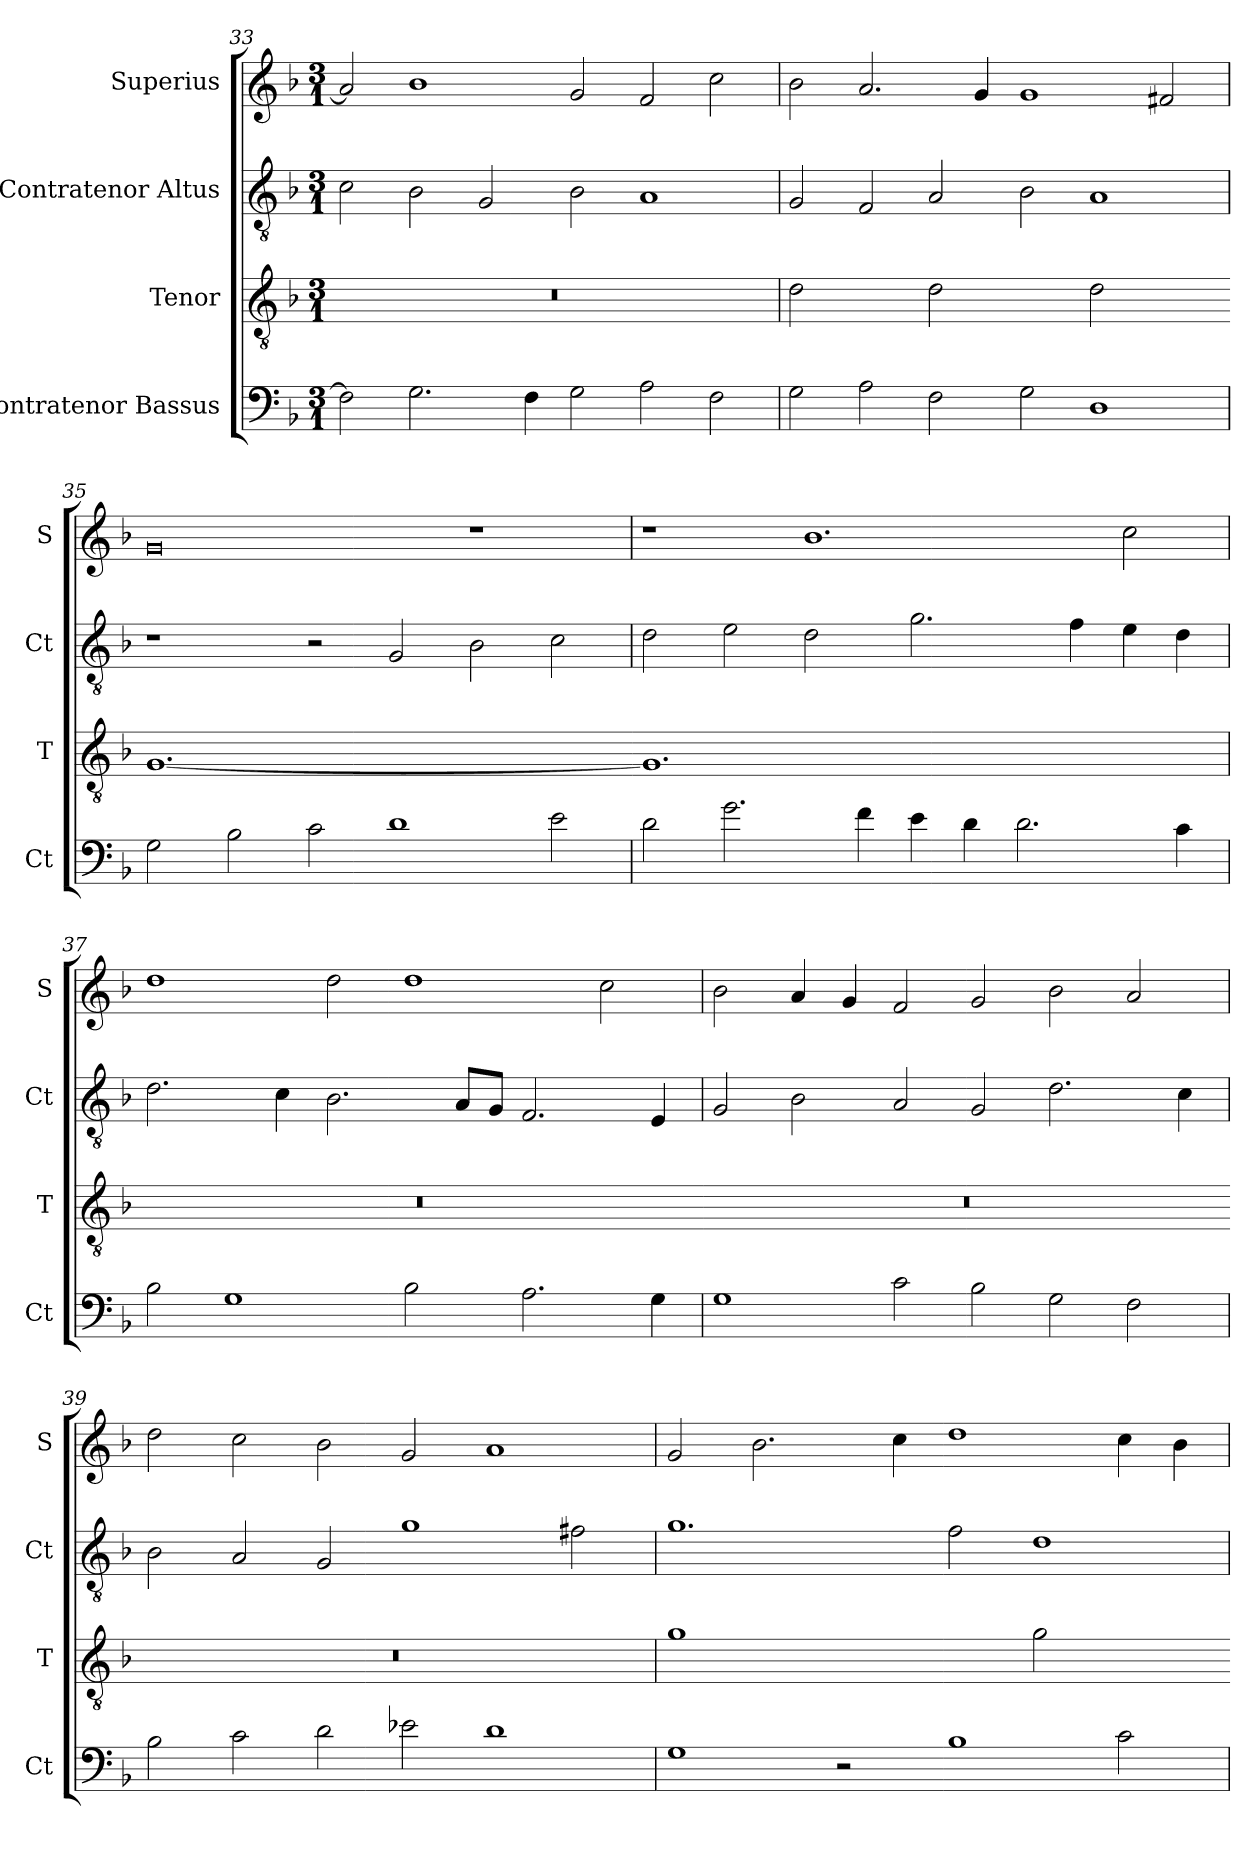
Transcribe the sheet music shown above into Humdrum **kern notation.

**kern	**kern	**kern	**kern
*part4	*part3	*part2	*part1
*staff4	*staff3	*staff2	*staff1
*I"Contratenor Bassus	*I"Tenor	*I"Contratenor Altus	*I"Superius
*I'Ct	*I'T	*I'Ct	*I'S
*clefF4	*clefGv2	*clefGv2	*clefG2
*k[b-]	*k[b-]	*k[b-]	*k[b-]
*M3/1	*M3/1	*M3/1	*M3/1
=33	=33	=33	=33
!	!LO:N:vis=1.	!	!
2F]	0.r	2c	2a]
2.G	.	2B-	1b-
.	.	2G	.
4F	.	.	.
2G	.	2B-	2g
2A	.	1A	2f
2F	.	.	2cc
=34	=34	=34	=34
!	!LO:N:vis=2	!	!
2G	1d	2G	2b-
2A	.	2F	2.a
!	!LO:N:vis=2	!	!
2F	1d	2A	.
.	.	.	4g
2G	.	2B-	1g
!	!LO:N:vis=2	!	!
1D	1d	1A	.
.	.	.	2f#X
=35	=35-	=35	=35
!	!LO:N:vis=1.	!	!
2G	[0.G	1r	0g
2B-	.	.	.
2c	.	2r	.
1d	.	2G	.
.	.	2B-	1r
2e	.	2c	.
=36	=36-	=36	=36
!	!LO:N:vis=1.	!	!
2d	0.G]	2d	1r
2.g	.	2e	.
.	.	2d	1.b-
4f	.	.	.
4e	.	2.g	.
4d	.	.	.
2.d	.	.	.
.	.	4f	.
.	.	4e	2cc
4c	.	4d	.
=37	=37	=37	=37
!	!LO:N:vis=1.	!	!
2B-	0.r	2.d	1dd
1G	.	.	.
.	.	4c	.
.	.	2.B-	2dd
2B-	.	.	1dd
.	.	8AL	.
.	.	8GJ	.
2.A	.	2.F	.
.	.	.	2cc
4G	.	4E	.
=38	=38-	=38	=38
!	!LO:N:vis=1.	!	!
1G	0.r	2G	2b-
.	.	2B-	4a
.	.	.	4g
2c	.	2A	2f
2B-	.	2G	2g
2G	.	2.d	2b-
2F	.	.	2a
.	.	4c	.
=39	=39-	=39	=39
!	!LO:N:vis=1.	!	!
2B-	0.r	2B-	2dd
2c	.	2A	2cc
2d	.	2G	2b-
2e-X	.	1g	2g
1d	.	.	1a
.	.	2f#X	.
=40	=40	=40	=40
!	!LO:N:vis=1	!	!
1G	0g	1.g	2g
.	.	.	2.b-
2r	.	.	.
.	.	.	4cc
1B-	.	2f	1dd
!	!LO:N:vis=2	!	!
.	1g	1d	.
2c	.	.	4cc
.	.	.	4b-
=	=-	=	=
*-	*-	*-	*-
